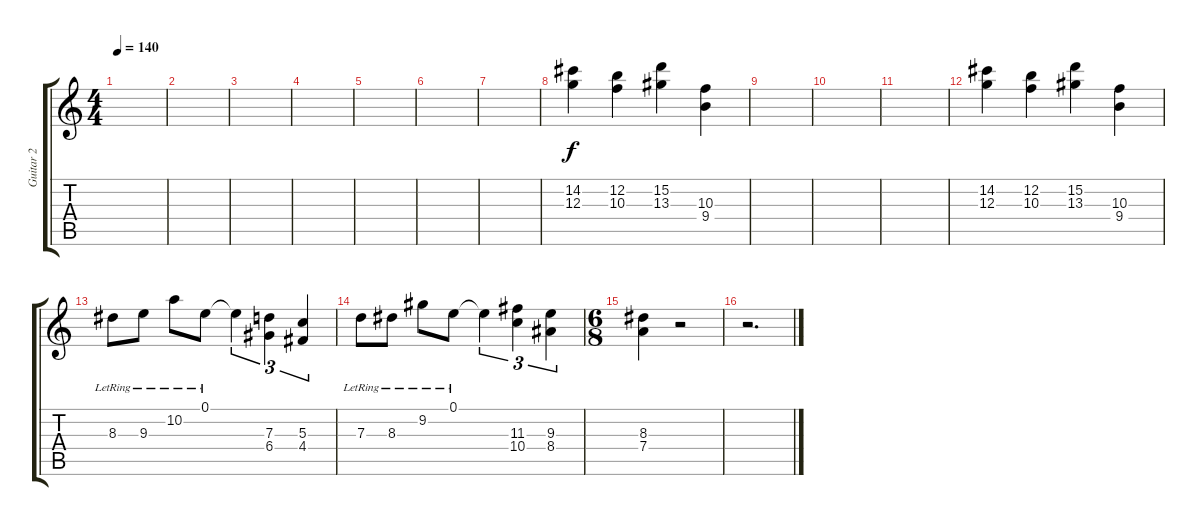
\track ("Guitar 2" "Guitar 2") {instrument overdrivenguitar}
\staff {score tabs}
\tuning (E4 B3 G3 D3 A2 E2) {hide}
\ts (4 4)
\tempo 140
\clef g2
\ks c
|
|
|
|
|
|
|
(14.2 12.3).4 (12.2 10.3).4 (15.2 13.3).4 (10.3 9.4).4 |
|
|
|
(14.2 12.3).4 (12.2 10.3).4 (15.2 13.3).4 (10.3 9.4).4 |
8.3{lr}.8 9.3{lr}.8 10.2{lr}.8 0.1{lr}.8 0.1{t}.4{tu (3 2)} (7.3 6.4).4{tu (3 2)} (5.3 4.4).4{tu (3 2)} |
7.3{lr}.8 8.3{lr}.8 9.2{lr}.8 0.1{lr}.8 0.1{t}.4{tu (3 2)} (11.3 10.4).4{tu (3 2)} (9.3 8.4).4{tu (3 2)} |
\ts (6 8)
(8.3 7.4).4 r.2 |
r.2{d}
